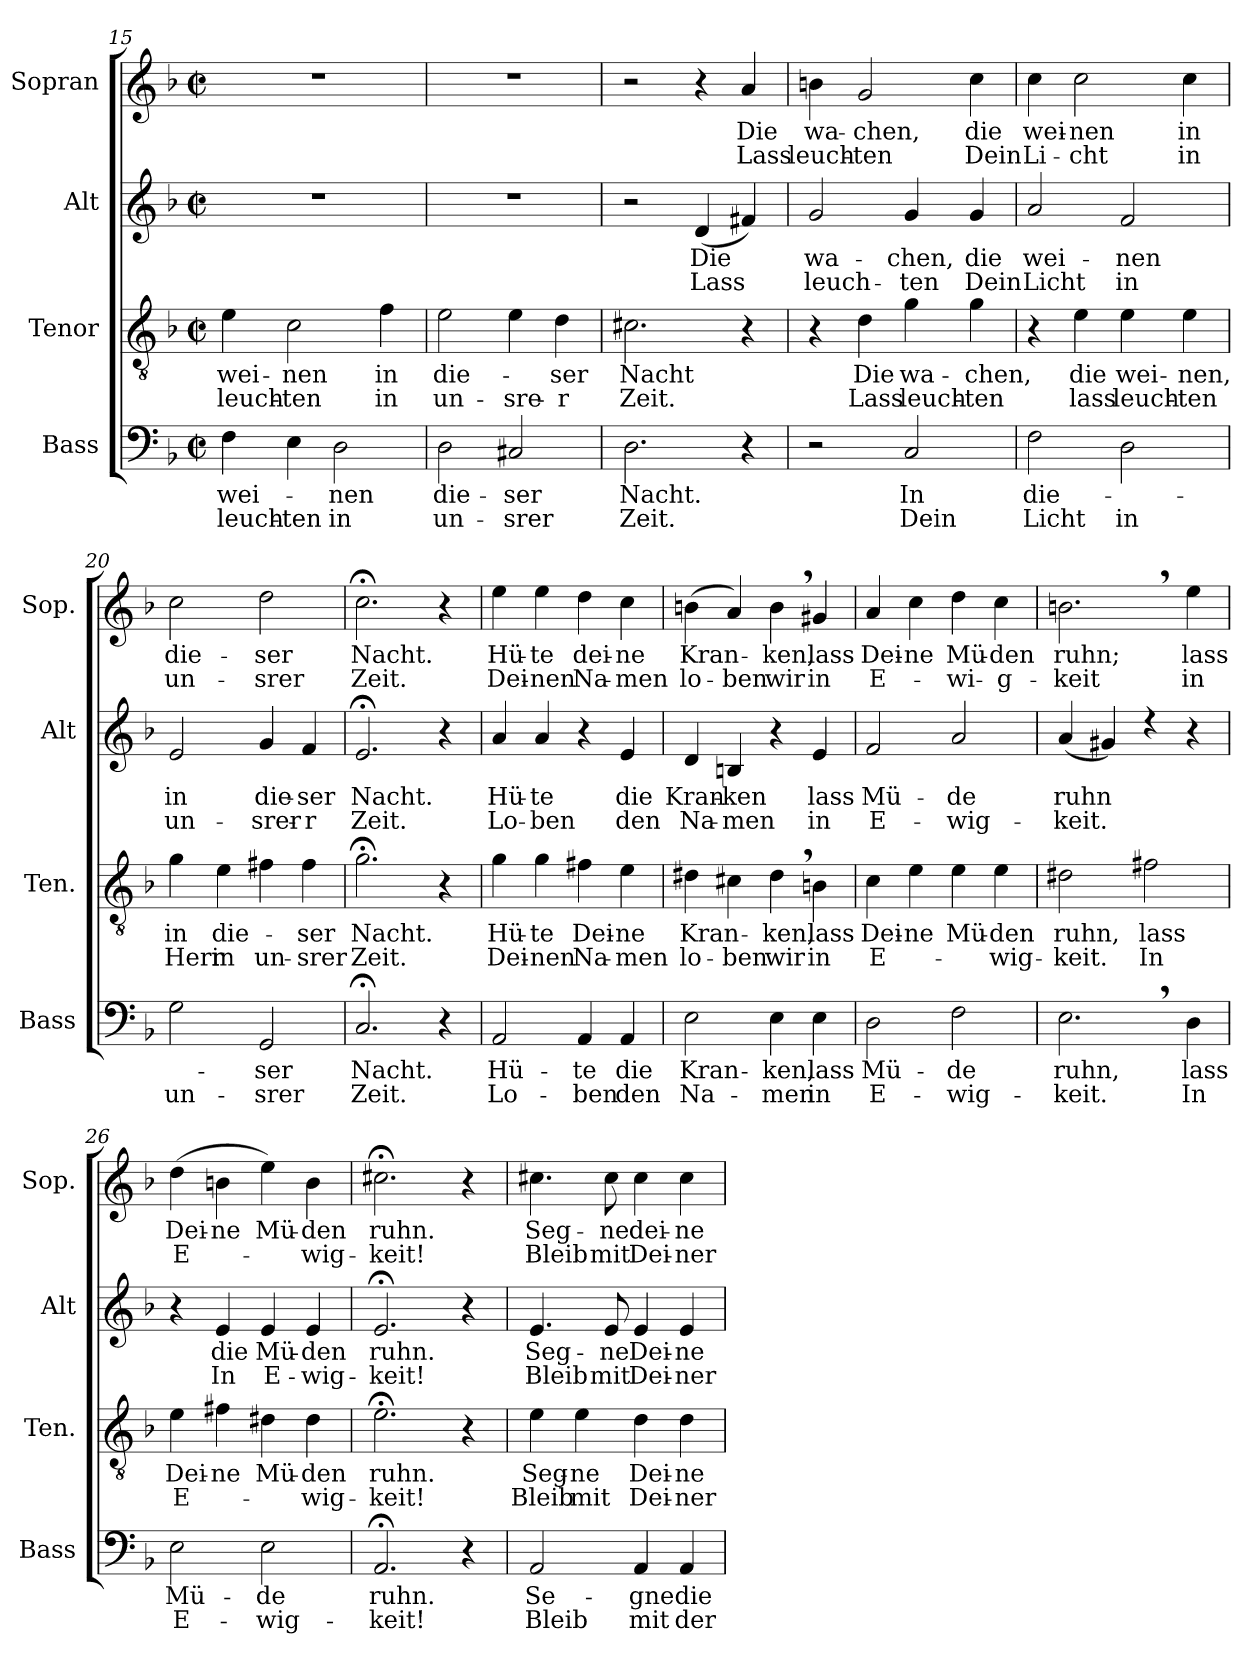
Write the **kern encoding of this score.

**kern	**text	**text	**kern	**text	**text	**kern	**text	**text	**kern	**text	**text
*part4	*part4	*part4	*part3	*part3	*part3	*part2	*part2	*part2	*part1	*part1	*part1
*staff4	*staff4	*staff4	*staff3	*staff3	*staff3	*staff2	*staff2	*staff2	*staff1	*staff1	*staff1
*I"Bass	*	*	*I"Tenor	*	*	*I"Alt	*	*	*I"Sopran	*	*
*I'Bass	*	*	*I'Ten.	*	*	*I'Alt	*	*	*I'Sop.	*	*
*clefF4	*	*	*clefGv2	*	*	*clefG2	*	*	*clefG2	*	*
*	*	*	*ITrd4c7	*	*	*	*	*	*	*	*
*k[b-]	*	*	*k[b-e-]	*	*	*k[b-]	*	*	*k[b-]	*	*
*M2/2	*	*	*M2/2	*	*	*M2/2	*	*	*M2/2	*	*
*met(c|)	*	*	*met(c|)	*	*	*met(c|)	*	*	*met(c|)	*	*
=15	=15	=15	=15	=15	=15	=15	=15	=15	=15	=15	=15
4F\	wei-	leuch-	4A\	wei-	leuch-	1r	.	.	1r	.	.
4E\	.	-ten	2F\	-nen	-ten	.	.	.	.	.	.
2D\	-nen	in	.	.	.	.	.	.	.	.	.
.	.	.	4B-\	in	in	.	.	.	.	.	.
=16	=16	=16	=16	=16	=16	=16	=16	=16	=16	=16	=16
2D\	die-	un-	2A\	die-	un-	1r	.	.	1r	.	.
2C#X/	-ser	-srer	4A\	.	-sre-	.	.	.	.	.	.
.	.	.	4G\	-ser	-r	.	.	.	.	.	.
!!LO:LB:g=z
=17	=17	=17	=17	=17	=17	=17	=17	=17	=17	=17	=17
2.D\	Nacht.	Zeit.	2.F#X\	Nacht	Zeit.	2r	.	.	2r	.	.
.	.	.	.	.	.	(4d/	Die	Lass	4r	.	.
4r	.	.	4r	.	.	4f#X/)	.	.	4a/	Die	Lass
=18	=18	=18	=18	=18	=18	=18	=18	=18	=18	=18	=18
2r	.	.	4r	.	.	2g/	wa-	leuch-	4bn\	wa-	leuch-
.	.	.	4G\	Die	Lass	.	.	.	2g/	-chen,	-ten
2C/	In	Dein	4c\	wa-	leuch-	4g/	-chen,	-ten	.	.	.
.	.	.	4c\	-chen,	-ten	4g/	die	Dein	4cc\	die	Dein
=19	=19	=19	=19	=19	=19	=19	=19	=19	=19	=19	=19
2F\	die-	Licht	4r	.	.	2a/	wei-	Licht	4cc\	wei-	Li-
.	.	.	4A\	die	lass	.	.	.	2cc\	-nen	-cht
2D\	.	in	4A\	wei-	leuch-	2f/	-nen	in	.	.	.
.	.	.	4A\	-nen,	-ten	.	.	.	4cc\	in	in
=20	=20	=20	=20	=20	=20	=20	=20	=20	=20	=20	=20
2G\	.	un-	4c\	in	Herr	2e/	in	un-	2cc\	die-	un-
.	.	.	4A\	die-	in	.	.	.	.	.	.
2GG/	-ser	-srer	4Bn\	.	un-	4g/	die-	-srer-	2dd\	-ser	-srer
.	.	.	4B\	-ser	-srer	4f/	-ser	-r	.	.	.
=21	=21	=21	=21	=21	=21	=21	=21	=21	=21	=21	=21
2.C;</	Nacht.	Zeit.	2.c;<\	Nacht.	Zeit.	2.e;</	Nacht.	Zeit.	2.cc;<\	Nacht.	Zeit.
4r	.	.	4r	.	.	4r	.	.	4r	.	.
!!LO:PB:g=z
=22	=22	=22	=22	=22	=22	=22	=22	=22	=22	=22	=22
2AA/	Hü-	Lo-	4c\	Hü-	Dei-	4a/	Hü-	Lo-	4ee\	Hü-	Dei-
.	.	.	4c\	-te	-nen	4a/	-te	-ben	4ee\	-te	-nen
4AA/	-te	-ben	4Bn\	Dei-	Na-	4r	.	.	4dd\	dei-	Na-
4AA/	die	den	4A\	-ne	-men	4e/	die	den	4cc\	-ne	-men
=23	=23	=23	=23	=23	=23	=23	=23	=23	=23	=23	=23
2E\	Kran-	Na-	4G#X\	Kran-	lo-	4d/	Kran-	Na-	(4bn\	Kran-	lo-
.	.	.	4F#X\	.	-ben	4Bn/	-ken	-men	4a/)	.	-ben
4E\	-ken,	-men	4G#,\	-ken,	wir	4r	.	.	4b,\	-ken,	wir
4E\	lass	in	4En\	lass	in	4e/	lass	in	4g#X/	lass	in
=24	=24	=24	=24	=24	=24	=24	=24	=24	=24	=24	=24
2D\	Mü-	E-	4F\	Dei-	E-	2f/	Mü-	E-	4a/	Dei-	E-
.	.	.	4A\	-ne	.	.	.	.	4cc\	-ne	.
2F\	-de	-wig-	4A\	Mü-	.	2a/	-de	-wig-	4dd\	Mü-	-wi-
.	.	.	4A\	-den	-wig-	.	.	.	4cc\	-den	-g-
=25	=25	=25	=25	=25	=25	=25	=25	=25	=25	=25	=25
2.E,\	ruhn,	-keit.	2G#X\	ruhn,	-keit.	(4a/	ruhn	-keit.	2.bn,\	ruhn;	-keit
.	.	.	.	.	.	4g#X/)	.	.	.	.	.
.	.	.	2Bn\	lass	In	4rdd	.	.	.	.	.
4D\	lass	In	.	.	.	4r	.	.	4ee\	lass	in
=26	=26	=26	=26	=26	=26	=26	=26	=26	=26	=26	=26
2E\	Mü-	E-	4A\	Dei-	E-	4r	.	.	(4dd\	Dei-	E-
.	.	.	4Bn\	-ne	.	4e/	die	In	4bn\	-ne	.
2E\	-de	-wig-	4G#X\	Mü-	.	4e/	Mü-	E-	4ee\)	Mü-	.
.	.	.	4G#\	-den	-wig-	4e/	-den	-wig-	4b\	-den	-wig-
!!LO:LB:g=z
=27	=27	=27	=27	=27	=27	=27	=27	=27	=27	=27	=27
2.AA;</	ruhn.	-keit!	2.A;<\	ruhn.	-keit!	2.e;</	ruhn.	-keit!	2.cc#X;<\	ruhn.	-keit!
4r	.	.	4r	.	.	4r	.	.	4r	.	.
=28	=28	=28	=28	=28	=28	=28	=28	=28	=28	=28	=28
*	*	*	*	*	*	*	*	*	*MM100	*	*
2AA/	Se-	Bleib	4A\	Seg-	Bleib	4.e/	Seg-	Bleib	4.cc#X\	Seg-	Bleib
.	.	.	4A\	-ne	mit	.	.	.	.	.	.
.	.	.	.	.	.	8e/	-ne	mit	8cc#\	-ne	mit
4AA/	-gne	mit	4G\	Dei-	Dei-	4e/	Dei-	Dei-	4cc#\	dei-	Dei-
4AA/	die	der	4G\	-ne	-ner	4e/	-ne	-ner	4cc#\	-ne	-ner
=	=	=	=	=	=	=	=	=	=	=	=
*-	*-	*-	*-	*-	*-	*-	*-	*-	*-	*-	*-
